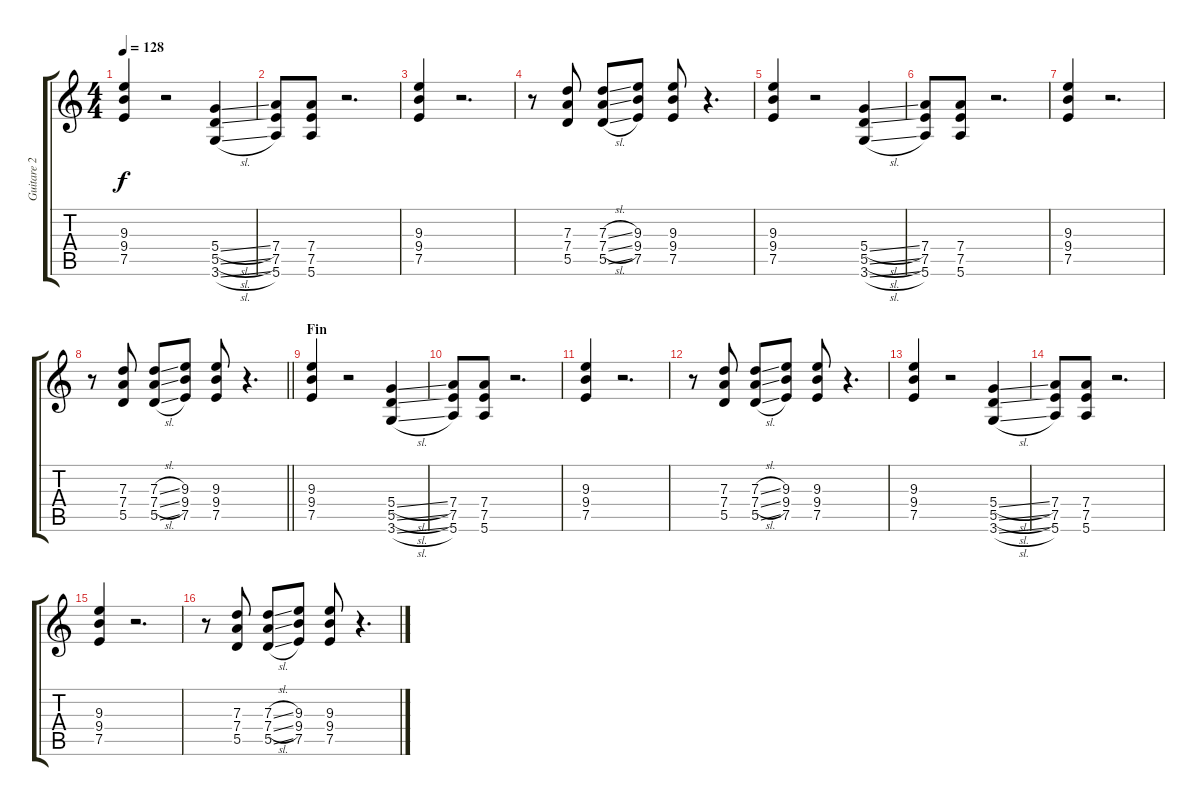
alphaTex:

\track ("Guitare 2" "Guitare 2") {instrument distortionguitar}
\staff {score tabs}
\tuning (E4 B3 G3 D3 A2 E2) {hide}
\ts (4 4)
\tempo 128
\clef g2
\ks c
(9.3 9.4 7.5).4{dy f} r.2 (5.4{sl} 5.5{sl} 3.6{sl}).4 |
(7.4 7.5 5.6).8 (7.4 7.5 5.6).8 r.2{d} |
(9.3 9.4 7.5).4 r.2{d} |
r.8 (7.3 7.4 5.5).8 (7.3{sl} 7.4{sl} 5.5{sl}).8 (9.3 9.4 7.5).8 (9.3 9.4 7.5).8 r.4{d} |
(9.3 9.4 7.5).4 r.2 (5.4{sl} 5.5{sl} 3.6{sl}).4 |
(7.4 7.5 5.6).8 (7.4 7.5 5.6).8 r.2{d} |
(9.3 9.4 7.5).4 r.2{d} |
\barLineRight lightlight
r.8 (7.3 7.4 5.5).8 (7.3{sl} 7.4{sl} 5.5{sl}).8 (9.3 9.4 7.5).8 (9.3 9.4 7.5).8 r.4{d} |
\section ("" "Fin")
(9.3 9.4 7.5).4{volume 7} r.2 (5.4{sl} 5.5{sl} 3.6{sl}).4 |
(7.4 7.5 5.6).8 (7.4 7.5 5.6).8 r.2{d} |
(9.3 9.4 7.5).4 r.2{d} |
r.8 (7.3 7.4 5.5).8 (7.3{sl} 7.4{sl} 5.5{sl}).8 (9.3 9.4 7.5).8 (9.3 9.4 7.5).8 r.4{d} |
(9.3 9.4 7.5).4{volume 0} r.2 (5.4{sl} 5.5{sl} 3.6{sl}).4 |
(7.4 7.5 5.6).8 (7.4 7.5 5.6).8 r.2{d} |
(9.3 9.4 7.5).4 r.2{d} |
r.8 (7.3 7.4 5.5).8 (7.3{sl} 7.4{sl} 5.5{sl}).8 (9.3 9.4 7.5).8 (9.3 9.4 7.5).8 r.4{d}
